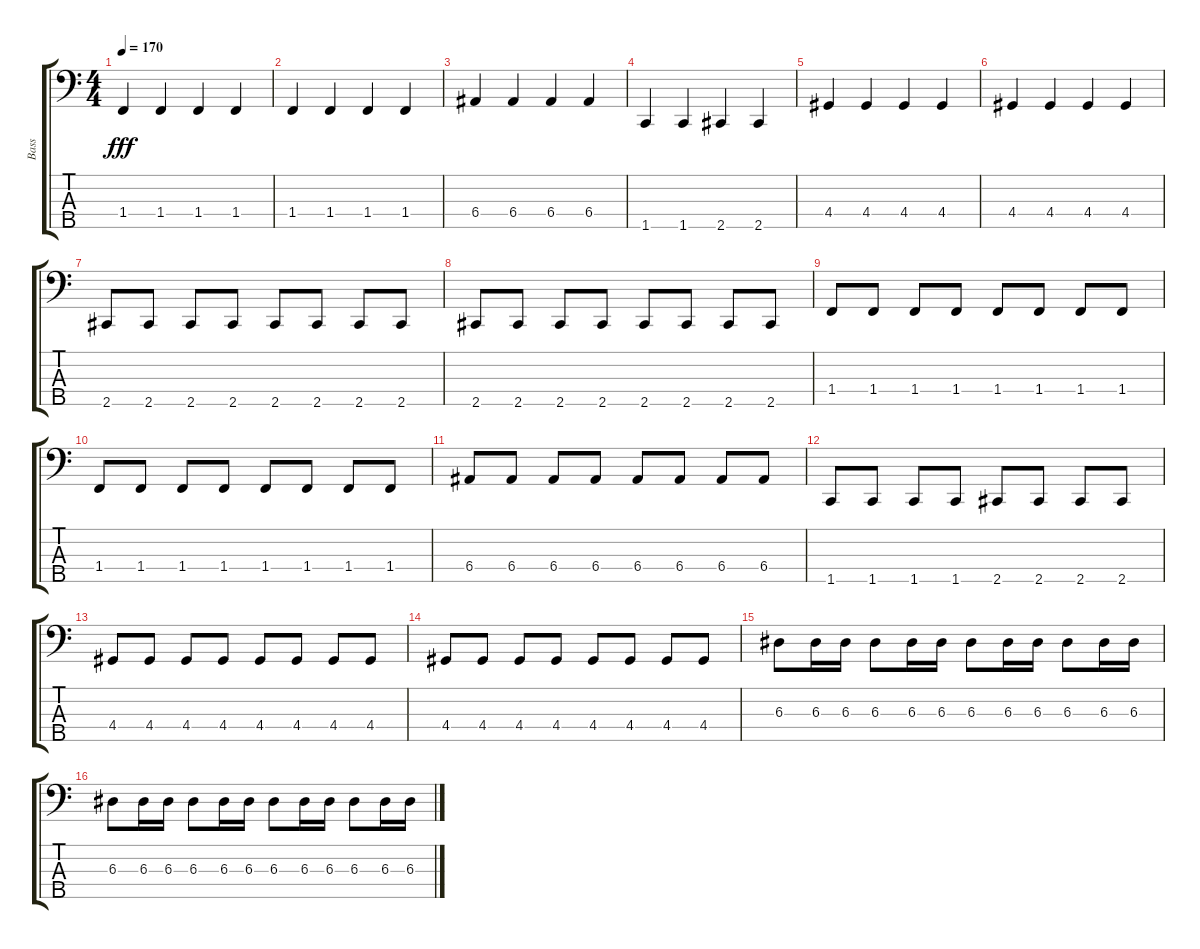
\track ("Bass" "Bass") {instrument electricbassfinger}
\staff {score tabs}
\tuning (G2 D2 A1 E1 B0) {hide}
\ts (4 4)
\tempo 170
\clef f4
\ks c
1.4.4{dy fff} 1.4.4 1.4.4 1.4.4 |
1.4.4 1.4.4 1.4.4 1.4.4 |
6.4.4 6.4.4 6.4.4 6.4.4 |
1.5.4 1.5.4 2.5.4 2.5.4 |
4.4.4 4.4.4 4.4.4 4.4.4 |
4.4.4 4.4.4 4.4.4 4.4.4 |
2.5.8 2.5.8 2.5.8 2.5.8 2.5.8 2.5.8 2.5.8 2.5.8 |
2.5.8 2.5.8 2.5.8 2.5.8 2.5.8 2.5.8 2.5.8 2.5.8 |
1.4.8 1.4.8 1.4.8 1.4.8 1.4.8 1.4.8 1.4.8 1.4.8 |
1.4.8 1.4.8 1.4.8 1.4.8 1.4.8 1.4.8 1.4.8 1.4.8 |
6.4.8 6.4.8 6.4.8 6.4.8 6.4.8 6.4.8 6.4.8 6.4.8 |
1.5.8 1.5.8 1.5.8 1.5.8 2.5.8 2.5.8 2.5.8 2.5.8 |
4.4.8 4.4.8 4.4.8 4.4.8 4.4.8 4.4.8 4.4.8 4.4.8 |
4.4.8 4.4.8 4.4.8 4.4.8 4.4.8 4.4.8 4.4.8 4.4.8 |
6.3.8 6.3.16 6.3.16 6.3.8 6.3.16 6.3.16 6.3.8 6.3.16 6.3.16 6.3.8 6.3.16 6.3.16 |
6.3.8 6.3.16 6.3.16 6.3.8 6.3.16 6.3.16 6.3.8 6.3.16 6.3.16 6.3.8 6.3.16 6.3.16
